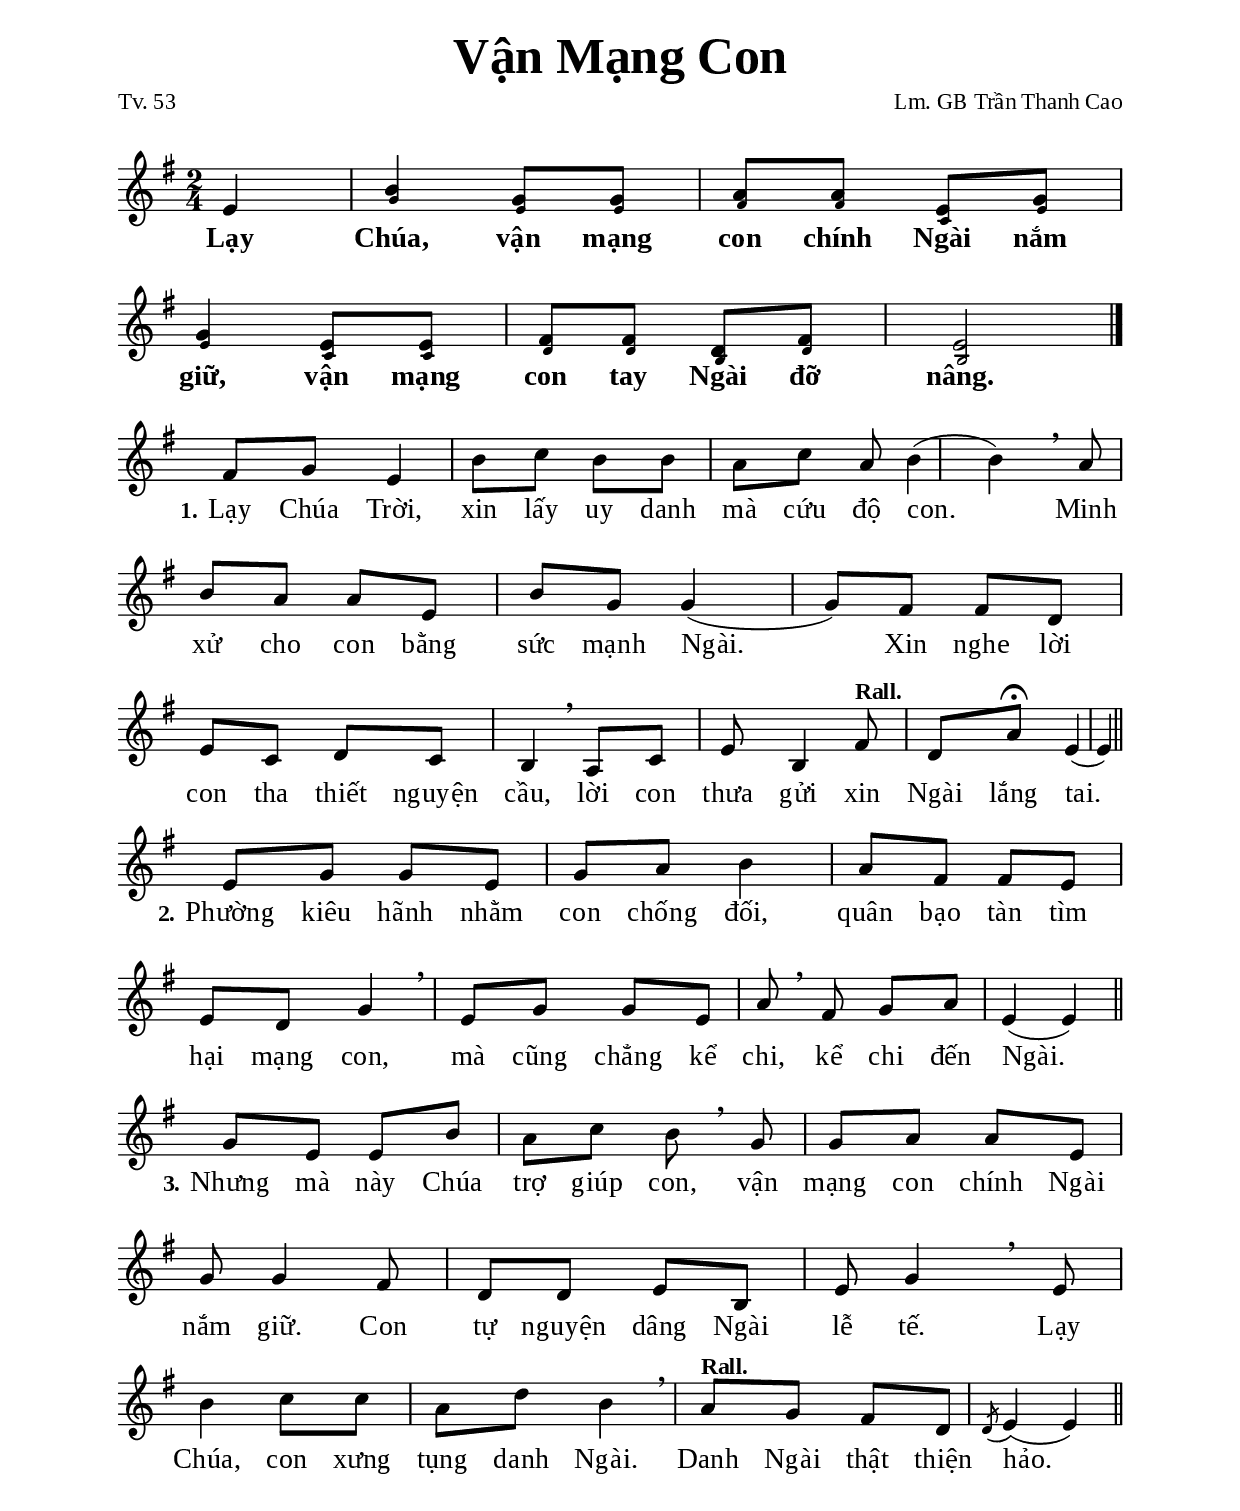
% Cài đặt chung
\version "2.22.1"
\include "english.ly"

\header {
  title = \markup { \fontsize #3 "Vận Mạng Con" }
  poet = "Tv. 53"
  composer = "Lm. GB Trần Thanh Cao"
  arranger = " "
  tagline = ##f
}

% Nhạc điệp khúc
nhacDiepKhucSop = \relative c' {
  \partial 4 e4 |
  b' g8 g |
  a a e g |
  g4 e8 e |
  fs fs d fs |
  e2 \bar "|."
}

nhacDiepKhucBas = \relative c'' {
  \skip 4
  g4  e8 e |
  fs fs c e |
  e4 c8 c |
  d d b d |
  b2
}

% Nhạc phiên khúc
nhacPhienKhucMot = \relative c' {
  fs8 g e4 b'8 c b b a c a b4 (b) \breathe
  a8 b a a e b' g g4 (g8)
  fs8 fs d e c d c b4 \breathe
  a8 c e b4
  \tempo "Rall." fs'8 d a' \fermata e4 (e) \bar "||"
}

nhacPhienKhucHai = \relative c' {
  e8 g g e g a b4
  a8 fs fs e e d g4 \breathe
  e8 g g e a \breathe
  fs8 g a e4 (e) \bar "||"
}

nhacPhienKhucBa = \relative c'' {
  g8 e e b' a c b \breathe
  g g a a e g g4
  fs8 d d e b e g4 \breathe
  e8 b'4 c8 c a d b4 \breathe
  \tempo "Rall." a8 g fs d
  \acciaccatura d8 e4 (e) \bar "||"
}

% Lời điệp khúc
loiDiepKhuc = \lyricmode {
  Lạy Chúa, vận mạng con chính Ngài nắm giữ,
  vận mạng con tay Ngài đỡ nâng.
}

% Lời phiên khúc
loiPhienKhucMot = \lyricmode {
  \set stanza = #"1."
  Lạy Chúa Trời, xin lấy uy danh mà cứu độ con.
  Minh xử cho con bằng sức mạnh Ngài.
  Xin nghe lời con tha thiết nguyện cầu,
  lời con thưa gửi xin Ngài lắng tai.
}

loiPhienKhucHai = \lyricmode {
  \set stanza = #"2."
  Phường kiêu hãnh nhằm con chống đối,
  quân bạo tàn tìm hại mạng con,
  mà cũng chẳng kể chi, kể chi đến Ngài.
}

loiPhienKhucBa = \lyricmode {
  \set stanza = #"3."
  Nhưng mà này Chúa trợ giúp con,
  vận mạng con chính Ngài nắm giữ.
  Con tự nguyện dâng Ngài lễ tế.
  Lạy Chúa, con xưng tụng danh Ngài.
  Danh Ngài thật thiện hảo.
}


% Dàn trang
\paper {
  #(set-paper-size "a4")
  top-margin = 20\mm
  bottom-margin = 10\mm
  left-margin = 20\mm
  right-margin = 20\mm
  indent = #0
  #(define fonts
    (make-pango-font-tree
      "Liberation Serif"
      "Liberation Serif"
      "Liberation Serif"
      (/ 20 20)))
  page-count = #1
  system-system-spacing = #'((basic-distance . 13))
  score-system-spacing = #'((basic-distance . 13))
}

% Thiết lập tông và nhịp
TongNhip = { \key g \major \time 2/4 }

% Đổi kích thước nốt cho bè phụ
notBePhu =
#(define-music-function (font-size music) (number? ly:music?)
   (for-some-music
     (lambda (m)
       (if (music-is-of-type? m 'rhythmic-event)
           (begin
             (set! (ly:music-property m 'tweaks)
                   (cons `(font-size . ,font-size)
                         (ly:music-property m 'tweaks)))
             #t)
           #f))
     music)
   music)

\score {
  \new ChoirStaff <<
    \new Staff = diepKhuc \with {
        \consists "Merge_rests_engraver"
        %\magnifyStaff #(magstep +1)
        printPartCombineTexts = ##f
      }
      <<
      \new Voice \TongNhip \partCombine 
        \nhacDiepKhucSop
        \notBePhu -3 { \nhacDiepKhucBas }
      \new NullVoice = nhacThamChieu \nhacDiepKhucSop
      \new Lyrics \lyricsto nhacThamChieu \loiDiepKhuc
      >>
  >>
  \layout {
    \override Lyrics.LyricText.font-series = #'bold
    \override Lyrics.LyricText.font-size = #+2
    \override Lyrics.LyricSpace.minimum-distance = #4.0
    \override Score.BarNumber.break-visibility = ##(#f #f #f)
    \override Score.SpacingSpanner.uniform-stretching = ##t
  }
}

\score {
  \new ChoirStaff <<
    \new Staff = phienKhuc \with {
        %\magnifyStaff #(magstep +1)
      }
      <<
      \new Voice = beSop {
        \TongNhip \nhacPhienKhucMot
      }
    >>
    \new Lyrics \lyricsto beSop \loiPhienKhucMot
  >>
  \layout {
    \override Staff.TimeSignature.transparent = ##t
    \override Lyrics.LyricText.font-size = #+2
    \override Lyrics.LyricSpace.minimum-distance = #2.5
    \override Score.BarNumber.break-visibility = ##(#f #f #f)
    \override Score.SpacingSpanner.uniform-stretching = ##t
    \set Score.barAlways = ##t
    \set Score.defaultBarType = ""
  } 
}

\score {
  \new ChoirStaff <<
    \new Staff = phienKhuc \with {
        %\magnifyStaff #(magstep +1)
      }
      <<
      \new Voice = beSop {
        \TongNhip \nhacPhienKhucHai
      }
    >>
    \new Lyrics \lyricsto beSop \loiPhienKhucHai
  >>
  \layout {
    \override Staff.TimeSignature.transparent = ##t
    \override Lyrics.LyricText.font-size = #+2
    \override Lyrics.LyricSpace.minimum-distance = #2.5
    \override Score.BarNumber.break-visibility = ##(#f #f #f)
    \override Score.SpacingSpanner.uniform-stretching = ##t
    \set Score.barAlways = ##t
    \set Score.defaultBarType = ""
  } 
}

\score {
  \new ChoirStaff <<
    \new Staff = phienKhuc \with {
        %\magnifyStaff #(magstep +1)
      }
      <<
      \new Voice = beSop {
        \TongNhip \nhacPhienKhucBa
      }
    >>
    \new Lyrics \lyricsto beSop \loiPhienKhucBa
  >>
  \layout {
    \override Staff.TimeSignature.transparent = ##t
    \override Lyrics.LyricText.font-size = #+2
    \override Lyrics.LyricSpace.minimum-distance = #2.4
    \override Score.BarNumber.break-visibility = ##(#f #f #f)
    \override Score.SpacingSpanner.uniform-stretching = ##t
    \set Score.barAlways = ##t
    \set Score.defaultBarType = ""
  } 
}

